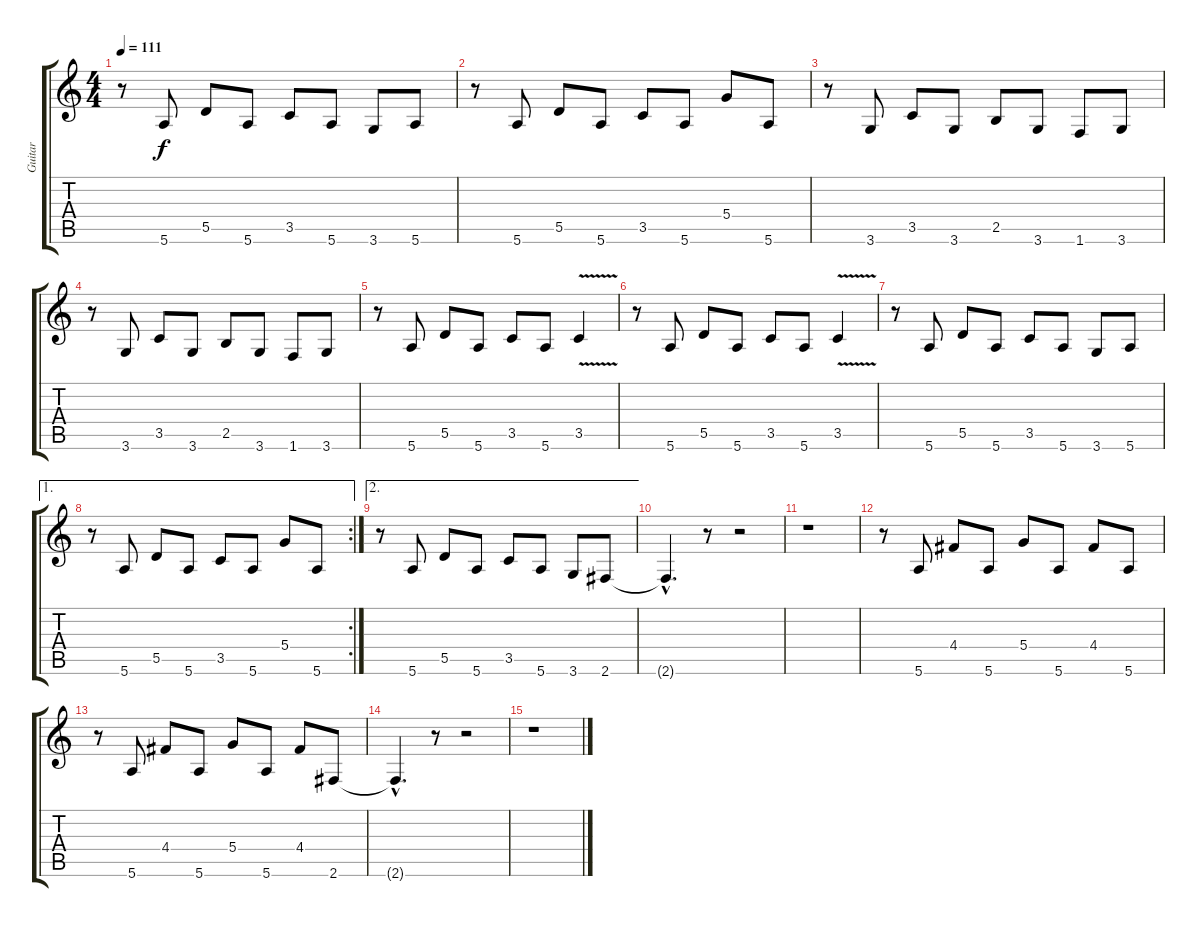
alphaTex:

\track ("Guitar" "Guitar") {instrument distortionguitar}
\staff {score tabs}
\tuning (E4 B3 G3 D3 A2 E2) {hide}
\ts (4 4)
\tempo 111
\clef g2
\ks c
r.8{dy f} 5.6.8 5.5.8 5.6.8 3.5.8 5.6.8 3.6.8 5.6.8 |
r.8 5.6.8 5.5.8 5.6.8 3.5.8 5.6.8 5.4.8 5.6.8 |
r.8 3.6.8 3.5.8 3.6.8 2.5.8 3.6.8 1.6.8 3.6.8 |
r.8 3.6.8 3.5.8 3.6.8 2.5.8 3.6.8 1.6.8 3.6.8 |
r.8 5.6.8 5.5.8 5.6.8 3.5.8 5.6.8 3.5{v}.4 |
r.8 5.6.8 5.5.8 5.6.8 3.5.8 5.6.8 3.5{v}.4 |
r.8 5.6.8 5.5.8 5.6.8 3.5.8 5.6.8 3.6.8 5.6.8 |
\ae 1
\rc 2
r.8 5.6.8 5.5.8 5.6.8 3.5.8 5.6.8 5.4.8 5.6.8 |
\ae 2
r.8 5.6.8 5.5.8 5.6.8 3.5.8 5.6.8 3.6.8 2.6.8 |
2.6{hac t}.4{d} r.8 r.2 |
r.1 |
r.8 5.6.8 4.4.8 5.6.8 5.4.8 5.6.8 4.4.8 5.6.8 |
r.8 5.6.8 4.4.8 5.6.8 5.4.8 5.6.8 4.4.8 2.6.8 |
2.6{hac t}.4{d} r.8 r.2 |
r.1
